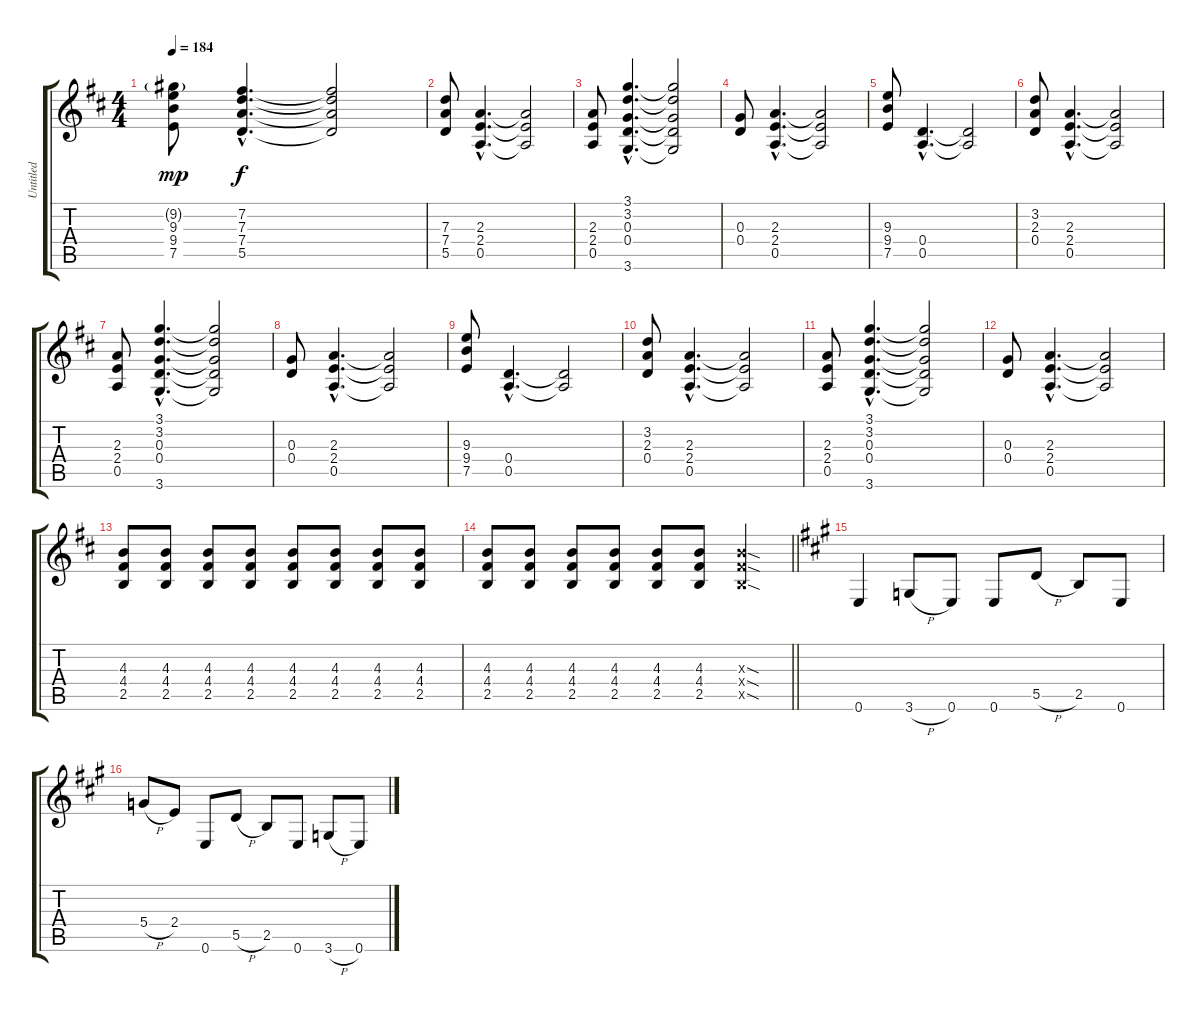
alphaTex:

\track ("Untitled" "Untitled") {instrument distortionguitar}
\staff {score tabs}
\tuning (E4 B3 G3 D3 A2 E2) {hide}
\ts (4 4)
\tempo 184
\clef g2
\ks d
(9.2{g} 9.3 9.4 7.5).8{dy mp} (7.2{hac} 7.3{hac} 7.4{hac} 5.5{hac}).4{d dy f} (7.2{t} 7.3{t} 7.4{t} 5.5{t}).2 |
(7.3 7.4 5.5).8 (2.3{hac} 2.4{hac} 0.5{hac}).4{d} (2.3{t} 2.4{t} 0.5{t}).2 |
(2.3 2.4 0.5).8 (3.1{hac} 3.2{hac} 0.3{hac} 0.4{hac} 3.6{hac}).4{d} (3.1{t} 3.2{t} 0.3{t} 0.4{t} 3.6{t}).2 |
(0.3 0.4).8 (2.3{hac} 2.4{hac} 0.5{hac}).4{d} (2.3{t} 2.4{t} 0.5{t}).2 |
(9.3 9.4 7.5).8 (0.4{hac} 0.5{hac}).4{d} (0.4{t} 0.5{t}).2 |
(3.2 2.3 0.4).8 (2.3{hac} 2.4{hac} 0.5{hac}).4{d} (2.3{t} 2.4{t} 0.5{t}).2 |
(2.3 2.4 0.5).8 (3.1{hac} 3.2{hac} 0.3{hac} 0.4{hac} 3.6{hac}).4{d} (3.1{t} 3.2{t} 0.3{t} 0.4{t} 3.6{t}).2 |
(0.3 0.4).8 (2.3{hac} 2.4{hac} 0.5{hac}).4{d} (2.3{t} 2.4{t} 0.5{t}).2 |
(9.3 9.4 7.5).8 (0.4{hac} 0.5{hac}).4{d} (0.4{t} 0.5{t}).2 |
(3.2 2.3 0.4).8 (2.3{hac} 2.4{hac} 0.5{hac}).4{d} (2.3{t} 2.4{t} 0.5{t}).2 |
(2.3 2.4 0.5).8 (3.1{hac} 3.2{hac} 0.3{hac} 0.4{hac} 3.6{hac}).4{d} (3.1{t} 3.2{t} 0.3{t} 0.4{t} 3.6{t}).2 |
(0.3 0.4).8 (2.3{hac} 2.4{hac} 0.5{hac}).4{d} (2.3{t} 2.4{t} 0.5{t}).2 |
(4.3 4.4 2.5).8 (4.3 4.4 2.5).8 (4.3 4.4 2.5).8 (4.3 4.4 2.5).8 (4.3 4.4 2.5).8 (4.3 4.4 2.5).8 (4.3 4.4 2.5).8 (4.3 4.4 2.5).8 |
\barLineRight lightlight
(4.3 4.4 2.5).8 (4.3 4.4 2.5).8 (4.3 4.4 2.5).8 (4.3 4.4 2.5).8 (4.3 4.4 2.5).8 (4.3 4.4 2.5).8 (4.3{sod x} 4.4{sod x} 2.5{sod x}).4 |
\ks a
0.6.4 3.6{h}.8 0.6.8 0.6.8 5.5{h}.8 2.5.8 0.6.8 |
5.4{h}.8 2.4.8 0.6.8 5.5{h}.8 2.5.8 0.6.8 3.6{h}.8 0.6.8
